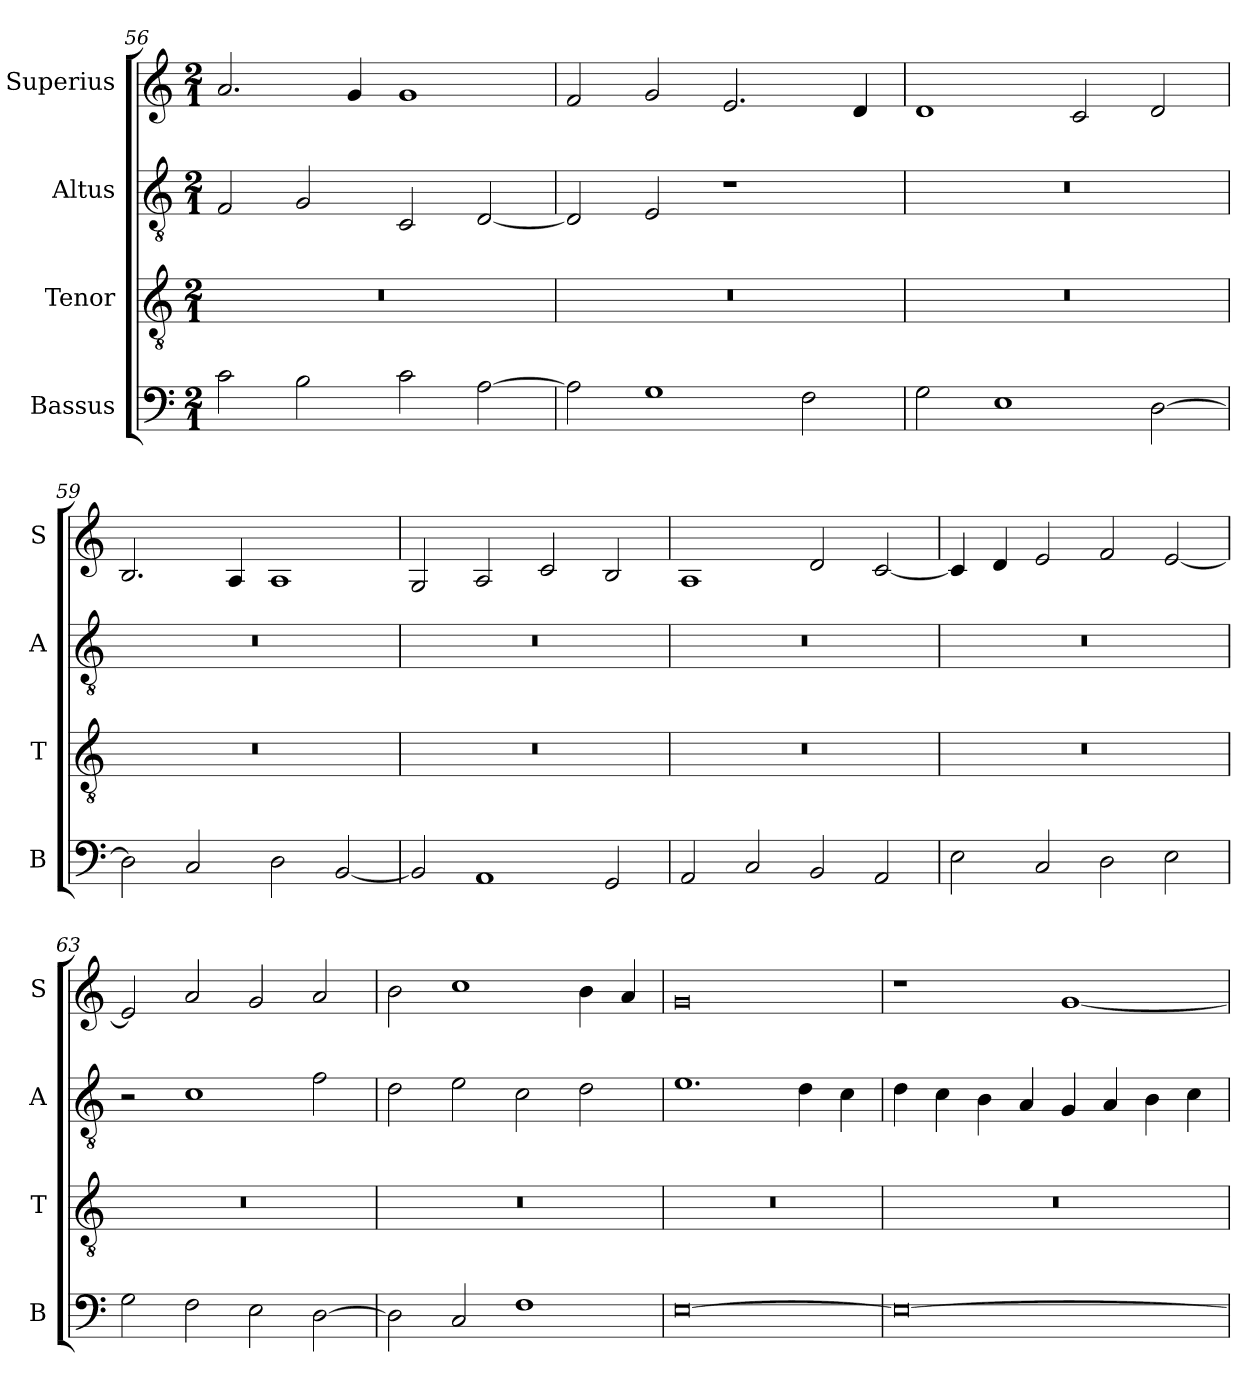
**kern	**kern	**kern	**kern
*part4	*part3	*part2	*part1
*staff4	*staff3	*staff2	*staff1
*I"Bassus	*I"Tenor	*I"Altus	*I"Superius
*I'B	*I'T	*I'A	*I'S
*clefF4	*clefGv2	*clefGv2	*clefG2
*k[]	*k[]	*k[]	*k[]
*M2/1	*M2/1	*M2/1	*M2/1
=56	=56	=56	=56
2c	0r	2F	2.a
2B	.	2G	.
.	.	.	4g
2c	.	2C	1g
[2A	.	[2D	.
=57	=57	=57	=57
2A]	0r	2D]	2f
1G	.	2E	2g
.	.	1r	2.e
2F	.	.	.
.	.	.	4d
=58	=58	=58	=58
2G	0r	0r	1d
1E	.	.	.
.	.	.	2c
[2D	.	.	2d
=59	=59	=59	=59
2D]	0r	0r	2.B
2C	.	.	.
.	.	.	4A
2D	.	.	1A
[2BB	.	.	.
=60	=60	=60	=60
2BB]	0r	0r	2G
1AA	.	.	2A
.	.	.	2c
2GG	.	.	2B
=61	=61	=61	=61
2AA	0r	0r	1A
2C	.	.	.
2BB	.	.	2d
2AA	.	.	[2c
=62	=62	=62	=62
2E	0r	0r	4c]
.	.	.	4d
2C	.	.	2e
2D	.	.	2f
2E	.	.	[2e
=63	=63	=63	=63
2G	0r	2r	2e]
2F	.	1c	2a
2E	.	.	2g
[2D	.	2f	2a
=64	=64	=64	=64
2D]	0r	2d	2b
2C	.	2e	1cc
1F	.	2c	.
.	.	2d	4b
.	.	.	4a
=65	=65	=65	=65
[0E	0r	1.e	0g
.	.	4d	.
.	.	4c	.
=66	=66	=66	=66
0E_	0r	4d	1r
.	.	4c	.
.	.	4B	.
.	.	4A	.
.	.	4G	[1g
.	.	4A	.
.	.	4B	.
.	.	4c	.
=	=	=	=
*-	*-	*-	*-
